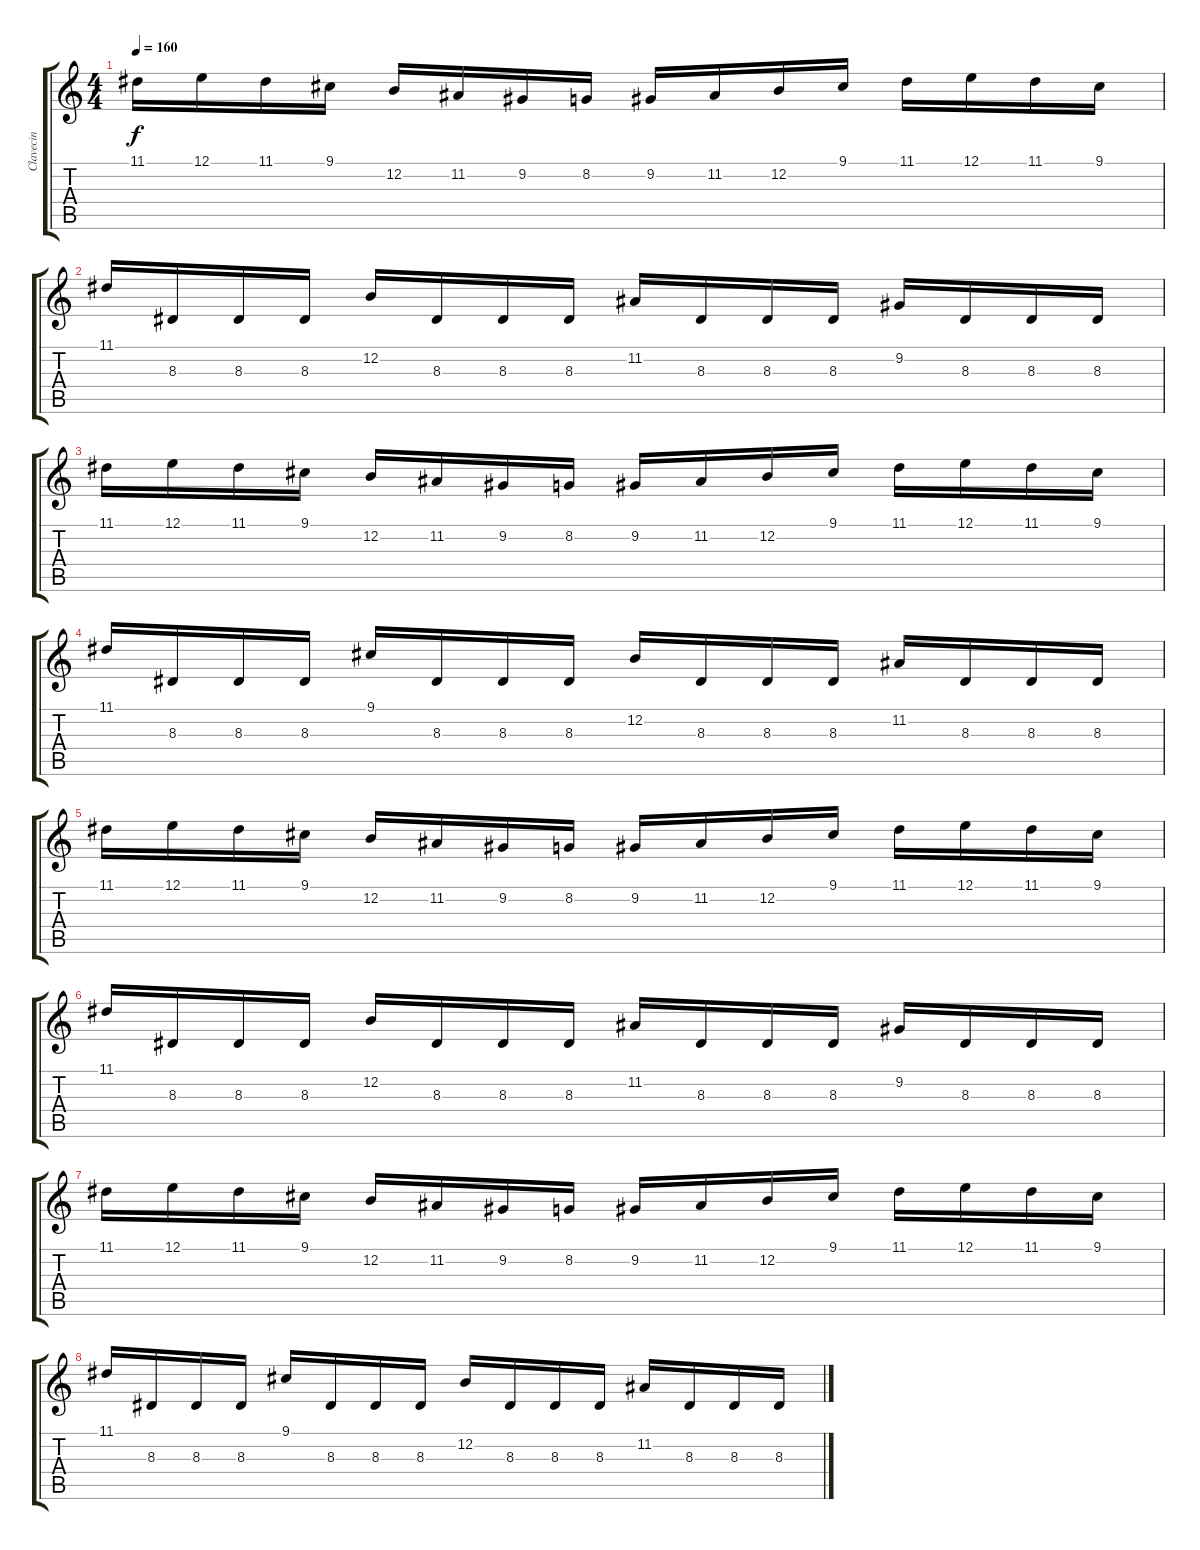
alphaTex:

\track ("Clavecin" "Clavecin") {instrument harpsichord}
\staff {score tabs}
\tuning (E4 B3 G3 D3 A2 E2) {hide}
\ts (4 4)
\tempo 160
\clef g2
\ks c
11.1.16{dy f} 12.1.16 11.1.16 9.1.16 12.2.16 11.2.16 9.2.16 8.2.16 9.2.16 11.2.16 12.2.16 9.1.16 11.1.16 12.1.16 11.1.16 9.1.16 |
11.1.16 8.3.16 8.3.16 8.3.16 12.2.16 8.3.16 8.3.16 8.3.16 11.2.16 8.3.16 8.3.16 8.3.16 9.2.16 8.3.16 8.3.16 8.3.16 |
11.1.16 12.1.16 11.1.16 9.1.16 12.2.16 11.2.16 9.2.16 8.2.16 9.2.16 11.2.16 12.2.16 9.1.16 11.1.16 12.1.16 11.1.16 9.1.16 |
11.1.16 8.3.16 8.3.16 8.3.16 9.1.16 8.3.16 8.3.16 8.3.16 12.2.16 8.3.16 8.3.16 8.3.16 11.2.16 8.3.16 8.3.16 8.3.16 |
11.1.16 12.1.16 11.1.16 9.1.16 12.2.16 11.2.16 9.2.16 8.2.16 9.2.16 11.2.16 12.2.16 9.1.16 11.1.16 12.1.16 11.1.16 9.1.16 |
11.1.16 8.3.16 8.3.16 8.3.16 12.2.16 8.3.16 8.3.16 8.3.16 11.2.16 8.3.16 8.3.16 8.3.16 9.2.16 8.3.16 8.3.16 8.3.16 |
11.1.16 12.1.16 11.1.16 9.1.16 12.2.16 11.2.16 9.2.16 8.2.16 9.2.16 11.2.16 12.2.16 9.1.16 11.1.16 12.1.16 11.1.16 9.1.16 |
11.1.16 8.3.16 8.3.16 8.3.16 9.1.16 8.3.16 8.3.16 8.3.16 12.2.16 8.3.16 8.3.16 8.3.16 11.2.16 8.3.16 8.3.16 8.3.16
